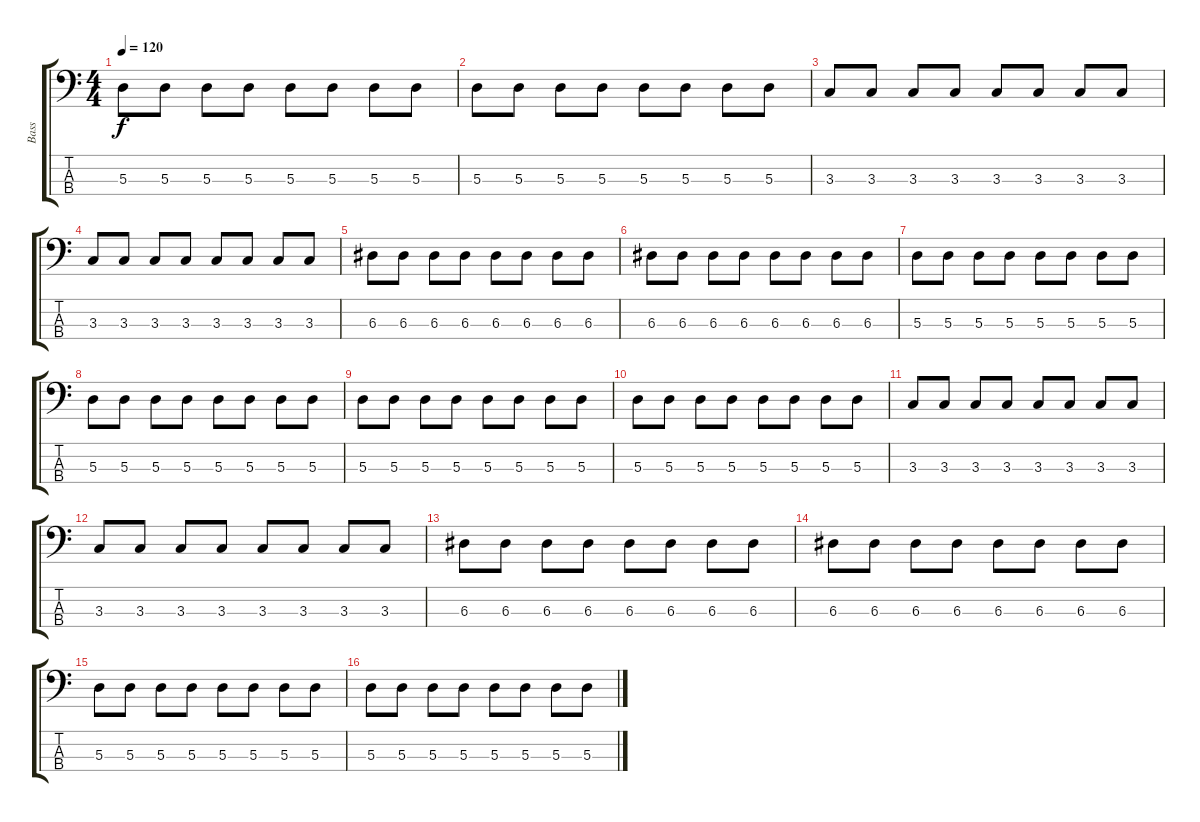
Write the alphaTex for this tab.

\track ("Bass" "Bass") {instrument electricbassfinger}
\staff {score tabs}
\tuning (G2 D2 A1 D1) {hide}
\ts (4 4)
\tempo 120
\clef f4
\ks c
5.3.8{dy f} 5.3.8 5.3.8 5.3.8 5.3.8 5.3.8 5.3.8 5.3.8 |
5.3.8 5.3.8 5.3.8 5.3.8 5.3.8 5.3.8 5.3.8 5.3.8 |
3.3.8 3.3.8 3.3.8 3.3.8 3.3.8 3.3.8 3.3.8 3.3.8 |
3.3.8 3.3.8 3.3.8 3.3.8 3.3.8 3.3.8 3.3.8 3.3.8 |
6.3.8 6.3.8 6.3.8 6.3.8 6.3.8 6.3.8 6.3.8 6.3.8 |
6.3.8 6.3.8 6.3.8 6.3.8 6.3.8 6.3.8 6.3.8 6.3.8 |
5.3.8 5.3.8 5.3.8 5.3.8 5.3.8 5.3.8 5.3.8 5.3.8 |
5.3.8 5.3.8 5.3.8 5.3.8 5.3.8 5.3.8 5.3.8 5.3.8 |
5.3.8 5.3.8 5.3.8 5.3.8 5.3.8 5.3.8 5.3.8 5.3.8 |
5.3.8 5.3.8 5.3.8 5.3.8 5.3.8 5.3.8 5.3.8 5.3.8 |
3.3.8 3.3.8 3.3.8 3.3.8 3.3.8 3.3.8 3.3.8 3.3.8 |
3.3.8 3.3.8 3.3.8 3.3.8 3.3.8 3.3.8 3.3.8 3.3.8 |
6.3.8 6.3.8 6.3.8 6.3.8 6.3.8 6.3.8 6.3.8 6.3.8 |
6.3.8 6.3.8 6.3.8 6.3.8 6.3.8 6.3.8 6.3.8 6.3.8 |
5.3.8 5.3.8 5.3.8 5.3.8 5.3.8 5.3.8 5.3.8 5.3.8 |
5.3.8 5.3.8 5.3.8 5.3.8 5.3.8 5.3.8 5.3.8 5.3.8
